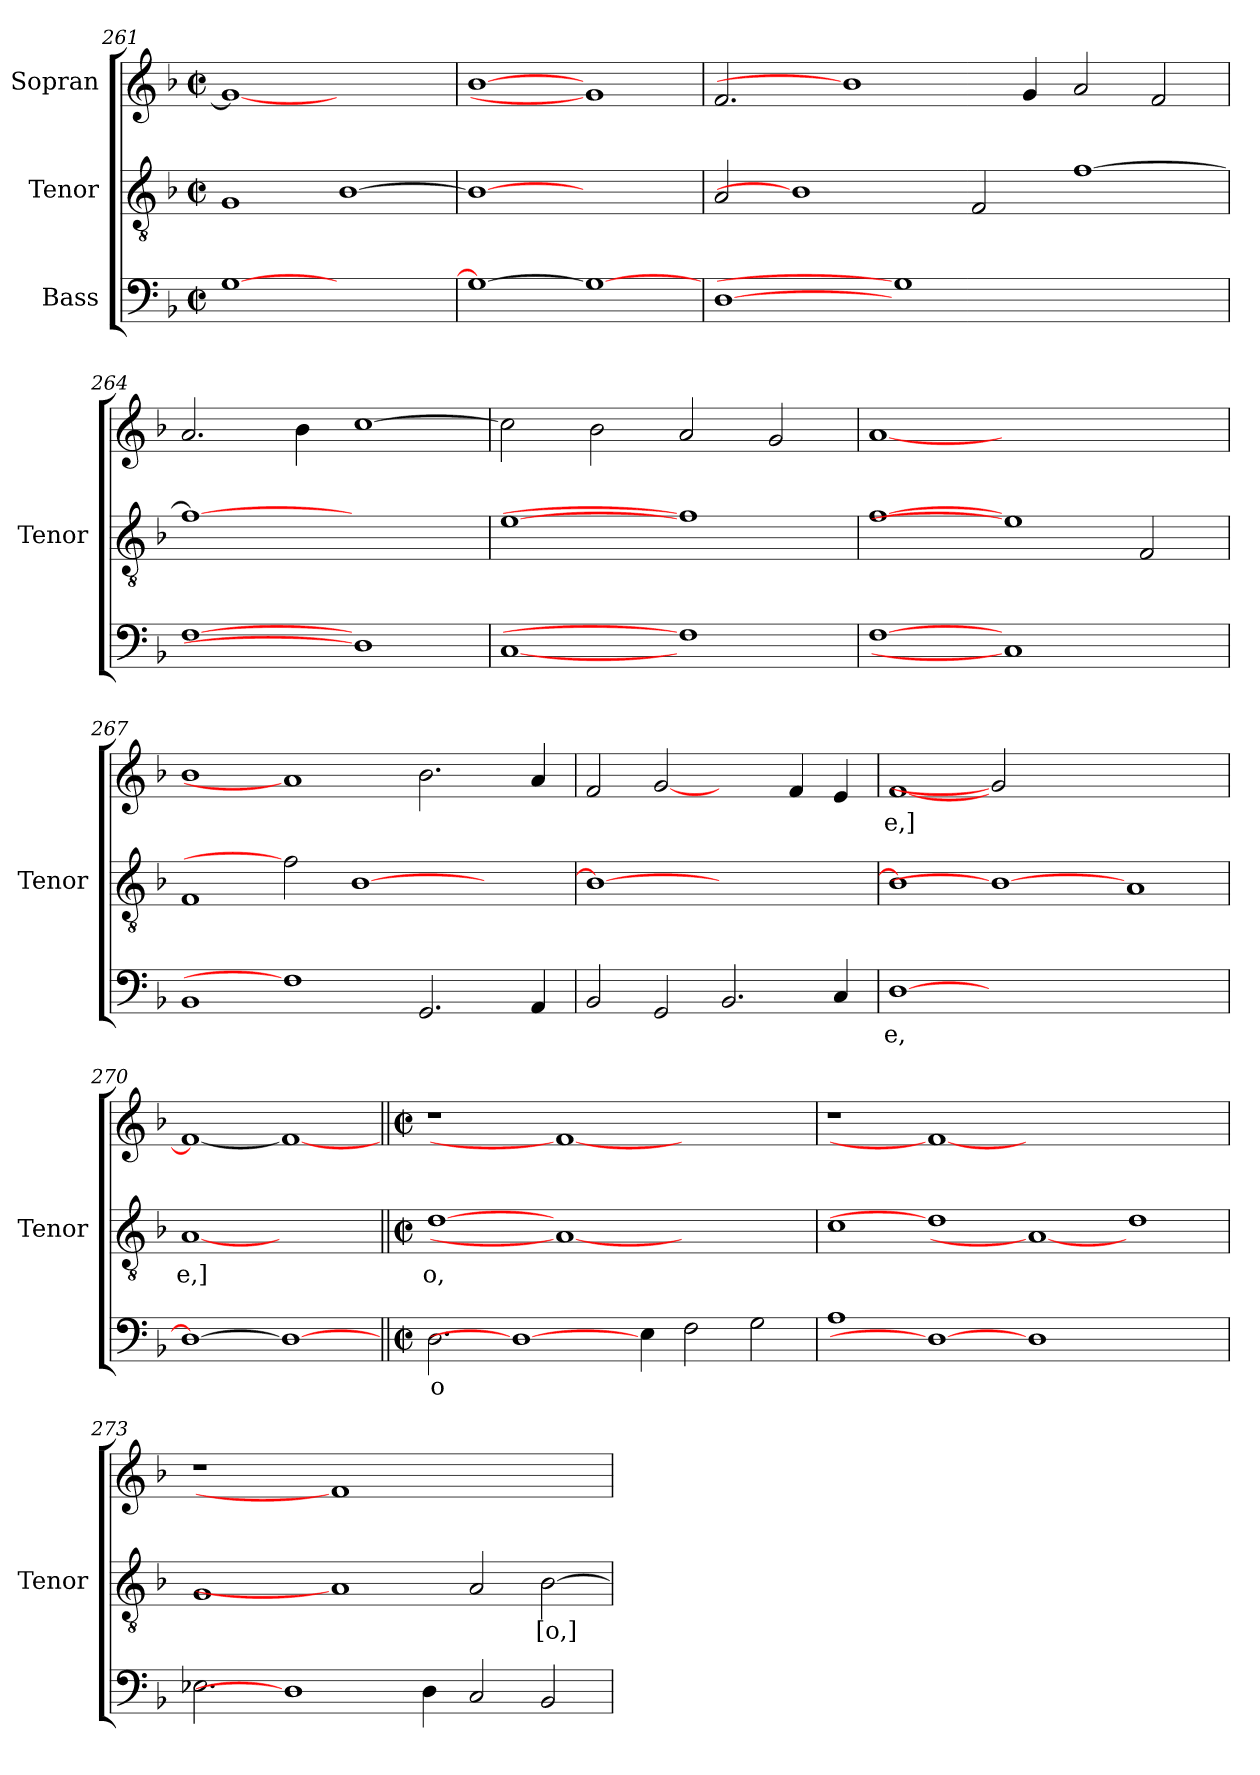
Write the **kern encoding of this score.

**kern	**text	**kern	**text	**kern	**text
*part3	*part3	*part2	*part2	*part1	*part1
*staff3	*staff3	*staff2	*staff2	*staff1	*staff1
*I"Bass	*	*I"Tenor	*	*I"Sopran	*
*	*	*I'Tenor	*	*	*
*clefF4	*	*clefGv2	*	*clefG2	*
*	*	*ITrd7c12	*	*	*
*k[b-]	*	*k[b-]	*	*k[b-]	*
*F:	*	*F:	*	*F:	*
*M2/2	*	*M2/2	*	*M2/2	*
*met(c|)	*	*met(c|)	*	*met(c|)	*
=261	=261	=261	=261	=261	=261
[>1Gi	.	1GGi	.	1gi_<	.
1ryy	.	[>1BB-i	.	1ryy	.
=262	=262	=262	=262	=262	=262
1Gi_>	.	1BB-i_>	.	[1b-i	.
1Gi_	.	1ryy	.	1gi]	.
=263	=263	=263	=263	=263	=263
[1Di	.	2AAi/	.	2.fi/	.
.	.	1BB-i]	.	.	.
.	.	.	.	1b-i]	.
1Gi]	.	.	.	.	.
.	.	2FFi/	.	.	.
.	.	.	.	4gi/	.
1ryy	.	[>1Fi	.	2ai/	.
.	.	.	.	2fi/	.
=264	=264	=264	=264	=264	=264
[1Fi	.	1Fi_>	.	2.ai/	.
.	.	.	.	4b-i\	.
1Di]	.	1ryy	.	[>1cci	.
!!LO:LB:g=z
=265	=265	=265	=265	=265	=265
[1Ci	.	[1Ei	.	2cci\]	.
.	.	.	.	2b-i\	.
1Fi]	.	1Fi]	.	2ai/	.
.	.	.	.	2gi/	.
=266	=266	=266	=266	=266	=266
[1Fi	.	[1Fi	.	[1ai	.
1Ci]	.	1Ei]	.	1.ryy	.
2ryy	.	2FFi/	.	.	.
=267	=267	=267	=267	=267	=267
1BB-i	.	1FFi	.	1b-i	.
1Fi]	.	2Fi]	.	1ai]	.
.	.	[>1BB-i	.	.	.
2.GGi/	.	.	.	2.b-i\	.
.	.	2ryy	.	.	.
4AAi/	.	.	.	4ai/	.
=268	=268	=268	=268	=268	=268
2BB-i/	.	1BB-i_>	.	2fi/	.
2GGi/	.	.	.	[2gi	.
2.BB-i/	.	1ryy	.	2ryy	.
.	.	.	.	4fi/	.
4Ci/	.	.	.	4ei/	.
=269	=269	=269	=269	=269	=269
!	!LO:LY:b:color=#000000	!	!	!	!
!	!	!	!	!	!LO:LY:b:color=#000000
[>1Di	-e,	1BB-i]	.	[<1fi	-e,]
0ryy	.	1BB-i_	.	2gi]	.
.	.	.	.	1.ryy	.
.	.	1AAi	.	.	.
=270	=270	=270	=270	=270	=270
!	!	!	!LO:LY:b:color=#000000	!	!
1Di_>	.	[1AAi	-e,]	1fi_<	.
1Di_	.	1ryy	.	1fi_	.
!!LO:PB:g=z
=271||	=271||	=271||	=271||	=271||	=271||
*M2/2	*	*M2/2	*	*M2/2	*
*met(c|)	*	*met(c|)	*	*met(c|)	*
!	!LO:LY:b:color=#000000	!	!	!	!
!	!	!	!LO:LY:b:color=#000000	!LO:N:vis=1	!
2.Di\	o	[1Di	o,	1r	.
1Di_	.	.	.	.	.
.	.	1AAi_	.	1fi_	.
4Ei\	.	.	.	.	.
2Fi\	.	1ryy	.	1ryy	.
2Gi\	.	.	.	.	.
=272	=272	=272	=272	=272	=272
!	!	!	!	!LO:N:vis=1	!
1Ai	.	1Ci	.	1r	.
1Di_	.	1Di]	.	1fi_	.
1Di	.	1AAi_	.	0ryy	.
1ryy	.	1Di	.	.	.
=273	=273	=273	=273	=273	=273
!	!	!	!	!LO:N:vis=1	!
2.E-Xi\	.	1GGi	.	1r	.
1Di]	.	.	.	.	.
.	.	1AAi]	.	1fi]	.
4Di\	.	.	.	.	.
2Ci/	.	2AAi/	.	1ryy	.
!	!	!	!LO:LY:b:color=#000000	!	!
2BB-i/	.	[>2BB-i\	[o,]	.	.
=	=	=	=	=	=
*-	*-	*-	*-	*-	*-
